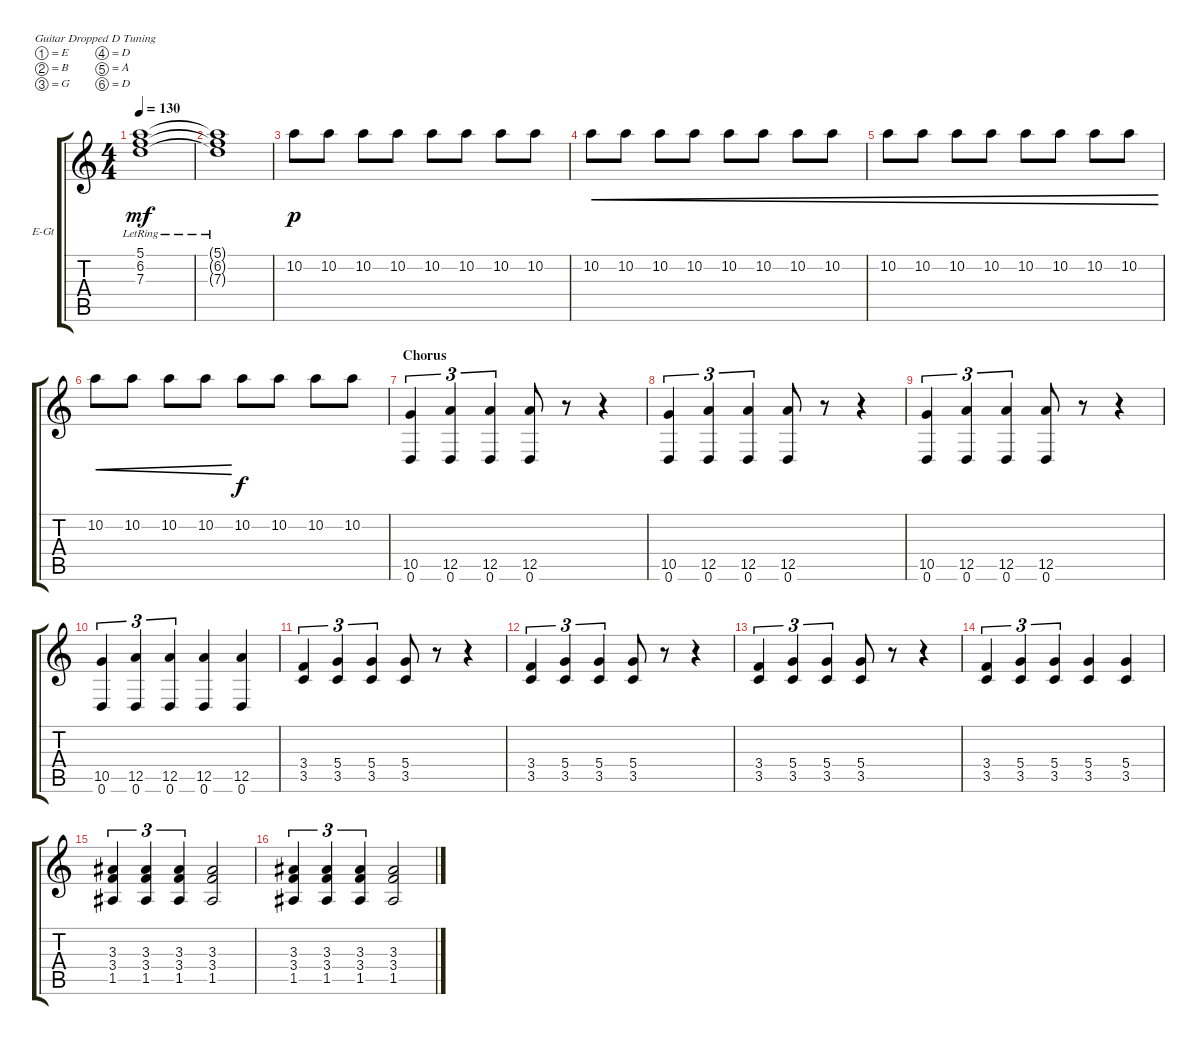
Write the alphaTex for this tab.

\bracketExtendMode groupsimilarinstruments
\firstSystemTrackNameOrientation horizontal
\otherSystemsTrackNameOrientation horizontal
\track ("Electric Guitar 1" "E-Gt") {instrument electricguitarjazz}
\staff {score tabs}
\tuning (E4 B3 G3 D3 A2 D2)
\ts (4 4)
\tempo 130
\clef g2
\ks c
(7.3{t} 6.2{lr t} 5.1{lr t}).1{dy mf} |
(5.1{lr t} 6.2{lr t} 7.3{t}).1 |
10.2.8{dy p} 10.2.8 10.2.8 10.2.8 10.2.8 10.2.8 10.2.8 10.2.8 |
10.2.8{cre} 10.2.8{cre} 10.2.8{cre} 10.2.8{cre} 10.2.8{cre} 10.2.8{cre} 10.2.8{cre} 10.2.8{cre} |
10.2.8{cre} 10.2.8{cre} 10.2.8{cre} 10.2.8{cre} 10.2.8{cre} 10.2.8{cre} 10.2.8{cre} 10.2.8{cre} |
10.2.8{cre} 10.2.8{cre} 10.2.8{cre} 10.2.8{cre} 10.2.8{dy f} 10.2.8 10.2.8 10.2.8 |
\section ("" "Chorus")
(0.6 10.5).4{tu (3 2)} (12.5 0.6).4{tu (3 2)} (0.6 12.5).4{tu (3 2)} (12.5 0.6).8 r.8 r.4 |
(0.6 10.5).4{tu (3 2)} (12.5 0.6).4{tu (3 2)} (0.6 12.5).4{tu (3 2)} (12.5 0.6).8 r.8 r.4 |
(0.6 10.5).4{tu (3 2)} (12.5 0.6).4{tu (3 2)} (0.6 12.5).4{tu (3 2)} (12.5 0.6).8 r.8 r.4 |
(0.6 10.5).4{tu (3 2)} (12.5 0.6).4{tu (3 2)} (0.6 12.5).4{tu (3 2)} (12.5 0.6).4 (12.5 0.6).4 |
(3.4 3.5).4{tu (3 2)} (5.4 3.5).4{tu (3 2)} (5.4 3.5).4{tu (3 2)} (5.4 3.5).8 r.8 r.4 |
(3.5 3.4).4{tu (3 2)} (5.4 3.5).4{tu (3 2)} (5.4 3.5).4{tu (3 2)} (3.5 5.4).8 r.8 r.4 |
(3.5 3.4).4{tu (3 2)} (5.4 3.5).4{tu (3 2)} (5.4 3.5).4{tu (3 2)} (3.5 5.4).8 r.8 r.4 |
(3.5 3.4).4{tu (3 2)} (5.4 3.5).4{tu (3 2)} (5.4 3.5).4{tu (3 2)} (3.5 5.4).4 (3.5 5.4).4 |
(1.5 3.4 3.3).4{tu (3 2)} (1.5 3.4 3.3).4{tu (3 2)} (1.5 3.4 3.3).4{tu (3 2)} (3.3 3.4 1.5).2 |
(1.5 3.4 3.3).4{tu (3 2)} (1.5 3.4 3.3).4{tu (3 2)} (1.5 3.4 3.3).4{tu (3 2)} (3.3 3.4 1.5).2
